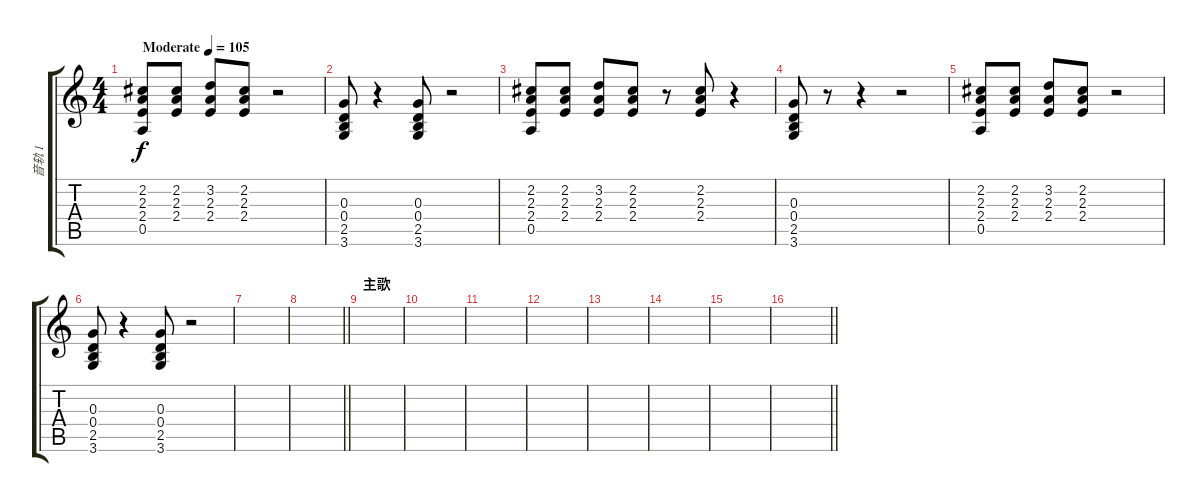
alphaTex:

\track ("音轨 1" "音轨 1") {instrument acousticguitarsteel}
\staff {score tabs}
\tuning (E4 B3 G3 D3 A2 E2) {hide}
\ts (4 4)
\tempo (105 "Moderate")
\clef g2
\ks c
(2.2 2.3 2.4 0.5).8{dy f instrument acousticguitarsteel} (2.2 2.3 2.4).8 (3.2 2.3 2.4).8 (2.2 2.3 2.4).8 r.2 |
(0.3 0.4 2.5 3.6).8 r.4 (0.3 0.4 2.5 3.6).8 r.2 |
(2.2 2.3 2.4 0.5).8 (2.2 2.3 2.4).8 (3.2 2.3 2.4).8 (2.2 2.3 2.4).8 r.8 (2.2 2.3 2.4).8 r.4 |
(0.3 0.4 2.5 3.6).8 r.8 r.4 r.2 |
(2.2 2.3 2.4 0.5).8 (2.2 2.3 2.4).8 (3.2 2.3 2.4).8 (2.2 2.3 2.4).8 r.2 |
(0.3 0.4 2.5 3.6).8 r.4 (0.3 0.4 2.5 3.6).8 r.2 |
|
\barLineRight lightlight
|
\section ("" "主歌")
|
|
|
|
|
|
|
\barLineRight lightlight
